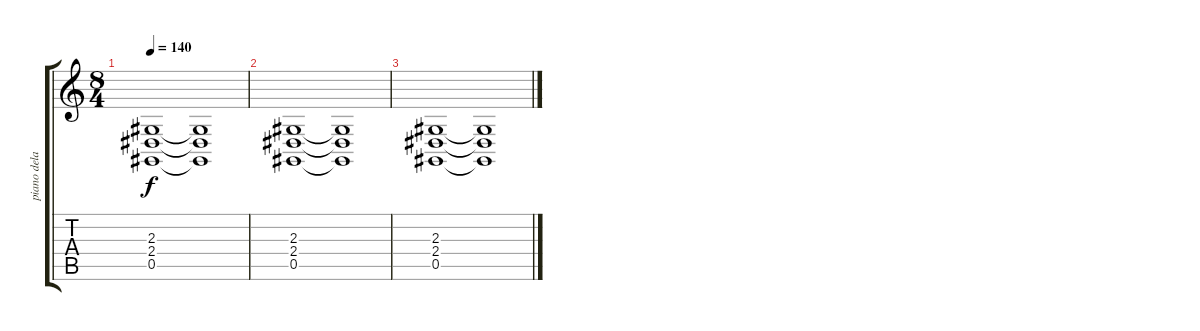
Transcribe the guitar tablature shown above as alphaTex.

\track ("piano delay" "piano dela") {instrument acousticgrandpiano}
\staff {score tabs}
\tuning (Eb4 Bb3 Gb3 Db3 Ab2 Eb2) {hide}
\ts (8 4)
\tempo 140
\clef g2
\ks c
(2.3 2.4 0.5).1{dy f} (2.3{t} 2.4{t} 0.5{t}).1 |
(2.3 2.4 0.5).1 (2.3{t} 2.4{t} 0.5{t}).1 |
(2.3 2.4 0.5).1 (2.3{t} 2.4{t} 0.5{t}).1
